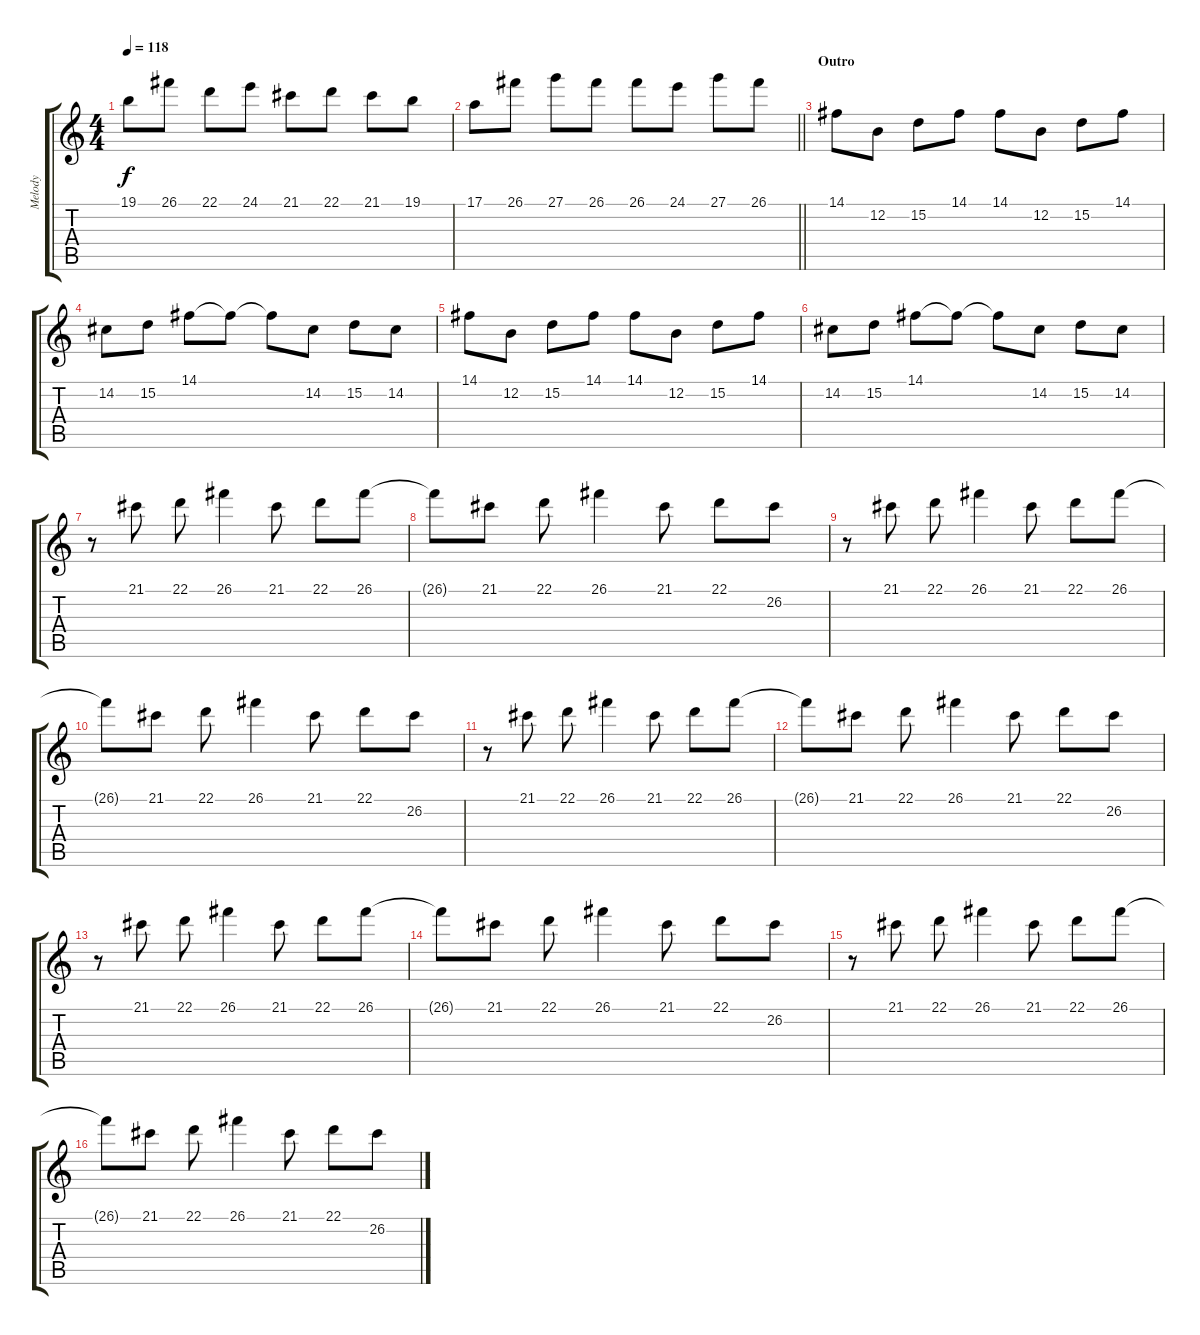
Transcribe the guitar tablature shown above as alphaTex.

\track ("Melody" "Melody") {instrument stringensemble1}
\staff {score tabs}
\tuning (E4 B3 G3 D3 A2 E2) {hide}
\ts (4 4)
\tempo 118
\clef g2
\ks c
19.1.8{dy f} 26.1.8 22.1.8 24.1.8 21.1.8 22.1.8 21.1.8 19.1.8 |
\barLineRight lightlight
17.1.8 26.1.8 27.1.8 26.1.8 26.1.8 24.1.8 27.1.8 26.1.8 |
\section ("" "Outro")
14.1.8 12.2.8 15.2.8 14.1.8 14.1.8 12.2.8 15.2.8 14.1.8 |
14.2.8 15.2.8 14.1.8 14.1{t}.8 14.1{t}.8 14.2.8 15.2.8 14.2.8 |
14.1.8 12.2.8 15.2.8 14.1.8 14.1.8 12.2.8 15.2.8 14.1.8 |
14.2.8 15.2.8 14.1.8 14.1{t}.8 14.1{t}.8 14.2.8 15.2.8 14.2.8 |
r.8 21.1.8 22.1.8 26.1.4 21.1.8 22.1.8 26.1.8 |
26.1{t}.8 21.1.8 22.1.8 26.1.4 21.1.8 22.1.8 26.2.8 |
r.8 21.1.8 22.1.8 26.1.4 21.1.8 22.1.8 26.1.8 |
26.1{t}.8 21.1.8 22.1.8 26.1.4 21.1.8 22.1.8 26.2.8 |
r.8 21.1.8 22.1.8 26.1.4 21.1.8 22.1.8 26.1.8 |
26.1{t}.8 21.1.8 22.1.8 26.1.4 21.1.8 22.1.8 26.2.8 |
r.8 21.1.8 22.1.8 26.1.4 21.1.8 22.1.8 26.1.8 |
26.1{t}.8 21.1.8 22.1.8 26.1.4 21.1.8 22.1.8 26.2.8 |
r.8 21.1.8 22.1.8 26.1.4 21.1.8 22.1.8 26.1.8 |
26.1{t}.8 21.1.8 22.1.8 26.1.4 21.1.8 22.1.8 26.2.8
